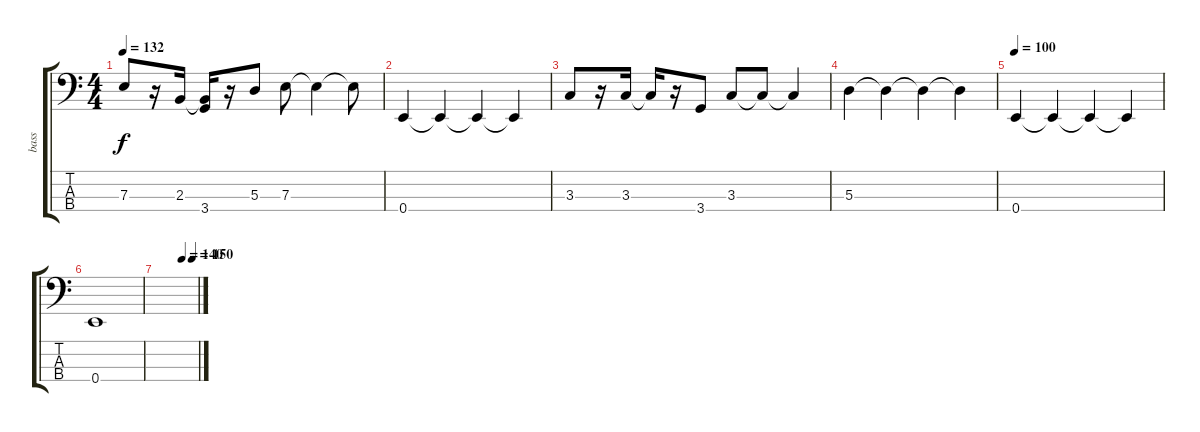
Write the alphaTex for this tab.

\track ("bass" "bass") {instrument electricbassfinger}
\staff {score tabs}
\tuning (G2 D2 A1 E1) {hide}
\ts (4 4)
\tempo 132
\clef f4
\ks c
7.3.8{dy f} r.16 2.3.16 (2.3{t} 3.4{t}).16 r.16 5.3.8 7.3.8 7.3{t}.4 7.3{t}.8 |
0.4.4 0.4{t}.4 0.4{t}.4 0.4{t}.4 |
3.3.8 r.16 3.3.16 3.3{t}.16 r.16 3.4.8 3.3.8 3.3{t}.8 3.3{t}.4 |
5.3.4 5.3{t}.4 5.3{t}.4 5.3{t}.4 |
\tempo 100
0.4.4 0.4{t}.4 0.4{t}.4 0.4{t}.4 |
0.4.1 |
\tempo (140 0.625)
\tempo (150 0.875)
